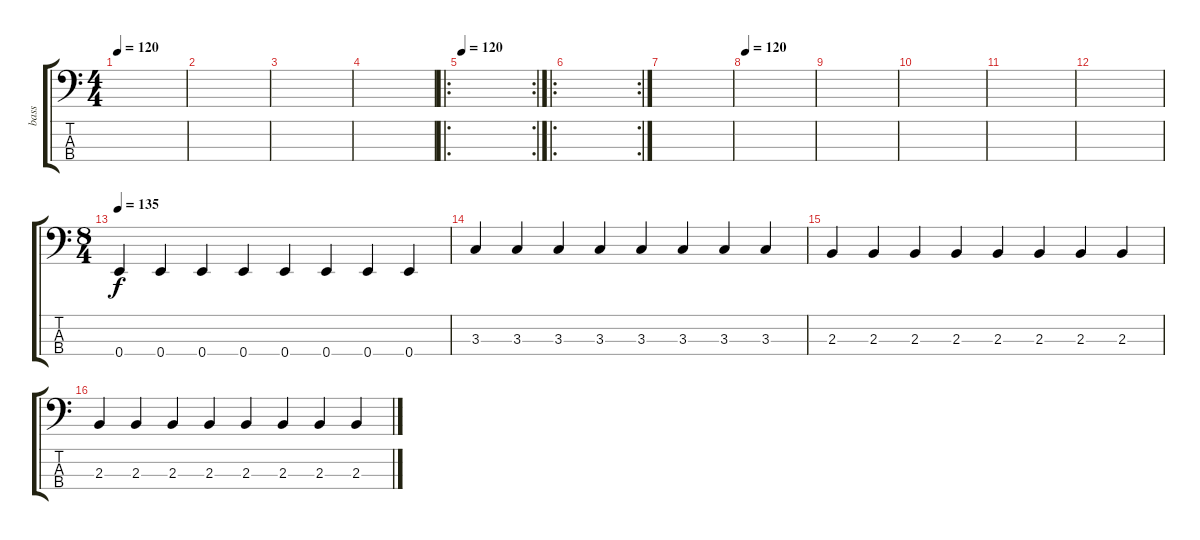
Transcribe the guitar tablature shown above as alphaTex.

\track ("bass" "bass") {instrument electricbassfinger}
\staff {score tabs}
\tuning (G2 D2 A1 E1) {hide}
\ts (4 4)
\tempo 120
\clef f4
\ks c
|
|
|
|
\ro
\rc 2
\tempo 120
|
\ro
\rc 2
|
|
\tempo 120
|
|
|
|
|
\ts (8 4)
\tempo 135
0.4.4{dy f} 0.4.4 0.4.4 0.4.4 0.4.4 0.4.4 0.4.4 0.4.4 |
3.3.4 3.3.4 3.3.4 3.3.4 3.3.4 3.3.4 3.3.4 3.3.4 |
2.3.4 2.3.4 2.3.4 2.3.4 2.3.4 2.3.4 2.3.4 2.3.4 |
2.3.4 2.3.4 2.3.4 2.3.4 2.3.4 2.3.4 2.3.4 2.3.4
